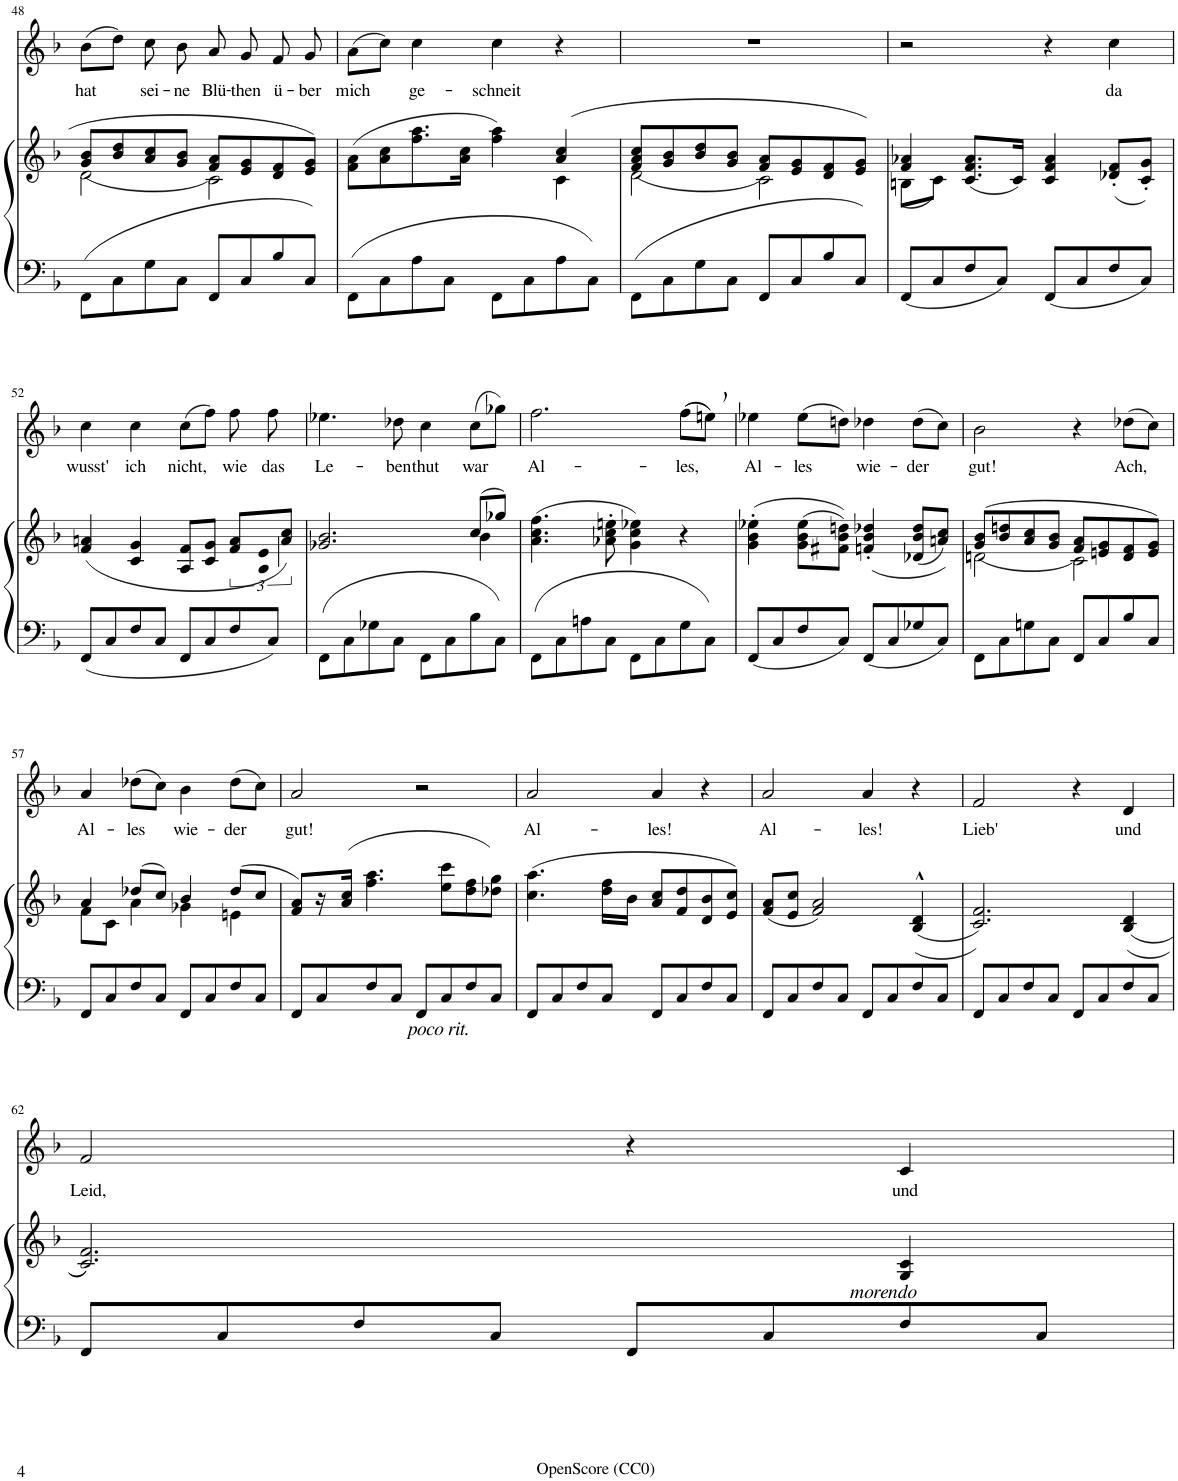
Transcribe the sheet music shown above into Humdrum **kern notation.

**kern	**kern	**kern	**text
*part2	*part2	*part1	*part1
*staff3	*staff2	*staff1	*staff1
*I"Piano	*	*I"Voice	*
*I'Pno	*	*	*
!!LO:PB:g=z
*clefF4	*clefG2	*clefG2	*
*k[b-]	*k[b-]	*k[b-]	*
*M4/4	*M4/4	*M4/4	*
=48	=48	=48	=48
*	*^	*	*
!	!	!	!	!LO:LY:b
8FF\L	8g/ 8b-/L	(2d\	(8b-\L	hat
8C\	8b-/ 8dd/	.	8dd\J)	.
!	!	!	!	!LO:LY:b
8G\	8a/ 8cc/	.	8cc\	sei-
!	!	!	!	!LO:LY:b
8C\J	8g/ 8b-/J	.	8b-\	-ne
!	!	!	!	!LO:LY:b
8FF/L	8f/ 8a/L	2c\)	8a/	Blü-
!	!	!	!	!LO:LY:b
8C/	8e/ 8g/	.	8g/	-then
!	!	!	!	!LO:LY:b
8B-/	8d/ 8f/	.	8f/	ü-
!	!	!	!	!LO:LY:b
8C/J	8e/ 8g/J	.	8g/	-ber
=49	=49	=49	=49	=49
!	!	!	!	!LO:LY:b
8FF\L	(8f\ 8a\L	2ryy	(8a\L	mich
8C\	8a\ 8cc\	.	8cc\J)	.
!	!	!	!	!LO:LY:b
8A\	8.ff\ 8.aa\	.	4cc\	ge-
8C\J	.	.	.	.
.	16a\ 16cc\Jk	.	.	.
!	!	!	!	!LO:LY:b
8FF\L	4ff\ 4aa\)	4ryy	4cc\	-schneit
8C\	.	.	.	.
8A\	(4a/ 4cc/	4c\	4r	.
8C\J	.	.	.	.
=50	=50	=50	=50	=50
8FF\L	8f/ 8a/ 8cc/L	(2d\	1r	.
8C\	8g/ 8b-/	.	.	.
8G\	8b-/ 8dd/	.	.	.
8C\J	8g/ 8b-/J	.	.	.
8FF/L	8f/ 8a/L	2c\)	.	.
8C/	8e/ 8g/	.	.	.
8B-/	8d/ 8f/	.	.	.
8C/J	8e/ 8g/J)	.	.	.
=51	=51	=51	=51	=51
8FF/L	4f/ 4a-X/	(8Bn\L	2r	.
8C/	.	8c\J)	.	.
8F/	(8.c/ 8.f/ 8.a-/L	4ryy	.	.
8C/J	.	.	.	.
.	16c/Jk)	.	.	.
8FF/L	4c/ 4f/ 4a-/	2ryy	4r	.
8C/	.	.	.	.
!	!	!	!	!LO:LY:b
8F/	(8d-X/' 8f/'L	.	4cc\	da
8C/J	8c/' 8g/'J)	.	.	.
*	*v	*v	*	*
!!LO:LB:g=z
=52	=52	=52	=52
!	!	!	!LO:LY:b
8FF/L	(4f/ 4an/	4cc\	wusst'
8C/	.	.	.
!	!	!	!LO:LY:b
8F/	4c/ 4g/	4cc\	ich
8C/J	.	.	.
!	!	!	!LO:LY:b
8FF/L	8A/ 8f/L	(8cc\L	nicht,
8C/	8c/ 8g/J	8ff\J)	.
!	!	!	!LO:LY:b
8F/	12f/ 12a/L	8ff\	wie
.	12g/ 12b-/	.	.
!	!	!	!LO:LY:b
8C/J	.	8ff\	das
.	12a/ 12cc/J)	.	.
=53	=53	=53	=53
*	*^	*	*
!	!	!	!	!LO:LY:b
8FF\L	2.g-X/ 2.b-/	2.ryy	4.ee-X\	Le-
8C\	.	.	.	.
8G-X\	.	.	.	.
!	!	!	!	!LO:LY:b
8C\J	.	.	8dd-X\	-ben
!	!	!	!	!LO:LY:b
8FF\L	.	.	4cc\	thut
8C\	.	.	.	.
!	!	!	!	!LO:LY:b
8B-\	(8cc/L	4b-\	(8cc\L	war
8C\J	8gg-X/J)	.	8gg-X\J)	.
*	*v	*v	*	*
=54	=54	=54	=54
!	!	!	!LO:LY:b
8FF\L	(4.a\ 4.cc\ 4.ff\	2.ff\	Al-
8C\	.	.	.
8An\	.	.	.
8C\J	8a-X\' 8cc\' 8een\'	.	.
8FF\L	4g\ 4cc\ 4ee-X\)	.	.
8C\	.	.	.
!	!	!	!LO:LY:b
8G\	4r	((8ff\L	-les,
8C\J	.	8een,\J))	.
=55	=55	=55	=55
!	!	!	!LO:LY:b
8FF/L	(4g\' 4b-\' 4ee-X\'	4ee-X\	Al-
8C/	.	.	.
!	!	!	!LO:LY:b
8F/	(8g\ 8b-\ 8ee-\L	(8ee-\L	-les
8C/J	8f#X\ 8b-\ 8ddn\J))	8ddn\J)	.
!	!	!	!LO:LY:b
8FF/L	(4fn/' 4b-/' 4dd-X/'	4dd-X\	wie-
8C/	.	.	.
!	!	!	!LO:LY:b
8G-X/	(8d-X/ 8b-/ 8dd-/L	(8dd-\L	-der
8C/J	8an/ 8cc/J))	8cc\J)	.
=56	=56	=56	=56
*	*^	*	*
!	!	!	!	!LO:LY:b
8FF\L	(8g/ 8b-/L	(2dn\	2b-\	gut!
8C\	8b-/ 8ddn/	.	.	.
8Gn\	8a/ 8cc/	.	.	.
8C\J	8g/ 8b-/J	.	.	.
8FF/L	8f/ 8a/L	2c\)	4r	.
8C/	8en/ 8g/	.	.	.
!	!	!	!	!LO:LY:b
8B-/	8d/ 8f/	.	(8dd-X\L	Ach,
8C/J	8e/ 8g/J)	.	8cc\J)	.
!!LO:LB:g=z
=57	=57	=57	=57	=57
!	!	!	!	!LO:LY:b
8FF/L	4a/	8f\L	4a/	Al-
8C/	.	8c\J	.	.
!	!	!	!	!LO:LY:b
8F/	(8dd-X/L	4a\	(8dd-X\L	-les
8C/J	8cc/J)	.	8cc\J)	.
!	!	!	!	!LO:LY:b
8FF/L	4b-/	4g-X\	4b-\	wie-
8C/	.	.	.	.
!	!	!	!	!LO:LY:b
8F/	(8dd-/L	4en\	(8dd-\L	-der
8C/J	8cc/J	.	8cc\J)	.
*	*v	*v	*	*
=58	=58	=58	=58
!	!	!	!LO:LY:b
8FF/L	8f/ 8a/L)	2a/	gut!
8C/	16r	.	.
.	(16a/ 16cc/JJ	.	.
8F/	4.ff\ 4.aa\	.	.
!LO:TX:b:i:t=poco rit.	!	!	!
8C/J	.	.	.
8FF/L	.	2r	.
8C/	8ee\ 8ccc\L	.	.
8F/	8dd\ 8ff\	.	.
8C/J	8dd-X\ 8gg\J)	.	.
=59	=59	=59	=59
!	!	!	!LO:LY:b
8FF/L	(4.cc\ 4.aa\	2a/	Al-
8C/	.	.	.
8F/	.	.	.
8C/J	16dd\ 16ff\LL	.	.
.	16b-\JJ	.	.
!	!	!	!LO:LY:b
8FF/L	8a/ 8cc/L	4a/	-les!
8C/	8f/ 8dd/	.	.
8F/	8d/ 8b-/	4r	.
8C/J	8e/ 8cc/J)	.	.
=60	=60	=60	=60
!	!	!	!LO:LY:b
8FF/L	(8f/ 8a/L	2a/	Al-
8C/	8e/ 8cc/J	.	.
8F/	2f/ 2a/)	.	.
8C/J	.	.	.
!	!	!	!LO:LY:b
8FF/L	.	4a/	-les!
8C/	.	.	.
8F/	((4B-/^^ 4d/^^	4r	.
8C/J	.	.	.
=61	=61	=61	=61
!	!	!	!LO:LY:b
8FF/L	2.c/ 2.f/))	2f/	Lieb'
8C/	.	.	.
8F/	.	.	.
8C/J	.	.	.
8FF/L	.	4r	.
8C/	.	.	.
!	!	!	!LO:LY:b
8F/	((4B-/ 4d/	4d/	und
8C/J	.	.	.
!!LO:LB:g=z
=62	=62	=62	=62
!	!	!	!LO:LY:b
8FF/L	2.c/ 2.f/))	2f/	Leid,
8C/	.	.	.
8F/	.	.	.
8C/J	.	.	.
8FF/L	.	4r	.
8C/	.	.	.
!	!LO:TX:b:i:t=morendo	!	!
!	!	!	!LO:LY:b
8F/	4G/ 4c/	4c/	und
8C/J	.	.	.
=	=	=	=
*-	*-	*-	*-
